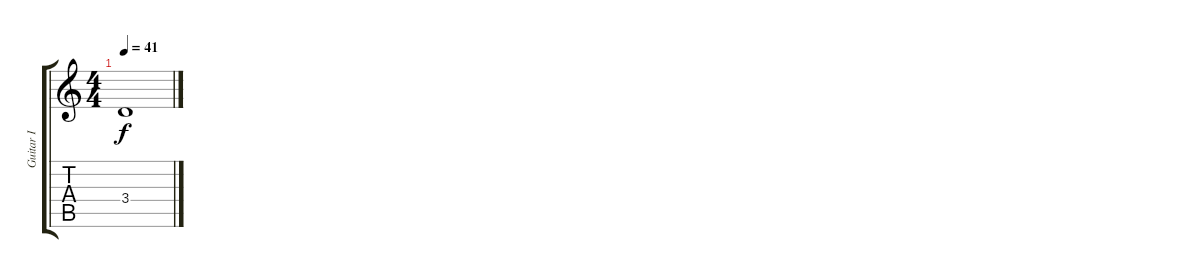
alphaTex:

\track ("Guitar I" "Guitar I") {instrument electricguitarjazz}
\staff {score tabs}
\tuning (Db4 Ab3 E3 B2 Gb2 Db2) {hide}
\ts (4 4)
\tempo 41
\clef g2
\ks c
3.4{t}.1{dy f}
